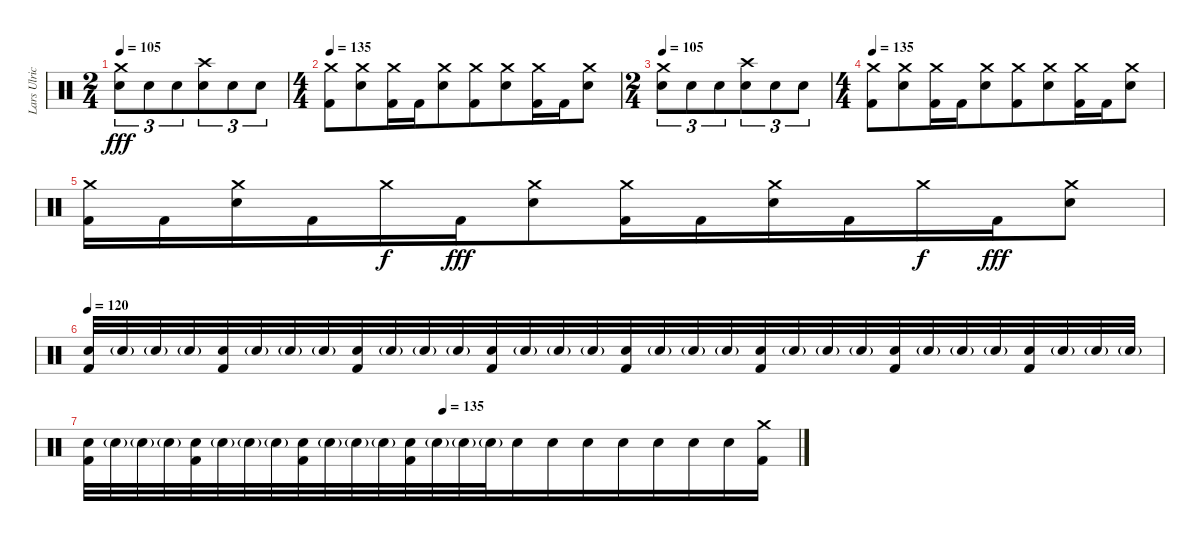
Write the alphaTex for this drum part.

\track ("Lars Ulrich" "Lars Ulric") {instrument percussion}
\staff {score}
\articulation defaults
\ts (2 4)
\tempo 105
\clef neutral
\ks aminor
("Crash medium (hit)" "Electric Snare (hit)").8{tu (3 2) dy fff beam merge} "Electric Snare (hit)".8{tu (3 2) beam merge} "Electric Snare (hit)".8{tu (3 2) beam merge} ("Crash high (hit)" "Electric Snare (hit)").8{tu (3 2) beam merge} "Electric Snare (hit)".8{tu (3 2) beam merge} "Electric Snare (hit)".8{tu (3 2)} |
\ts (4 4)
\tempo 135
("Crash medium (hit)" "Kick (hit) 2").8{beam merge} ("Crash medium (hit)" "Electric Snare (hit)").8{beam merge} ("Crash medium (hit)" "Kick (hit) 2").16{beam merge} "Kick (hit) 2".16{beam merge} ("Crash medium (hit)" "Electric Snare (hit)").8{beam merge} ("Crash medium (hit)" "Kick (hit) 2").8{beam merge} ("Crash medium (hit)" "Electric Snare (hit)").8{beam merge} ("Crash medium (hit)" "Kick (hit) 2").16{beam merge} "Kick (hit) 2".16{beam merge} ("Crash medium (hit)" "Electric Snare (hit)").8 |
\ts (2 4)
\tempo 105
("Crash medium (hit)" "Electric Snare (hit)").8{tu (3 2) beam merge} "Electric Snare (hit)".8{tu (3 2) beam merge} "Electric Snare (hit)".8{tu (3 2) beam merge} ("Crash high (hit)" "Electric Snare (hit)").8{tu (3 2) beam merge} "Electric Snare (hit)".8{tu (3 2) beam merge} "Electric Snare (hit)".8{tu (3 2)} |
\ts (4 4)
\tempo 135
("Crash medium (hit)" "Kick (hit) 2").8{beam merge} ("Crash medium (hit)" "Electric Snare (hit)").8{beam merge} ("Crash medium (hit)" "Kick (hit) 2").16{beam merge} "Kick (hit) 2".16{beam merge} ("Crash medium (hit)" "Electric Snare (hit)").8{beam merge} ("Crash medium (hit)" "Kick (hit) 2").8{beam merge} ("Crash medium (hit)" "Electric Snare (hit)").8{beam merge} ("Crash medium (hit)" "Kick (hit) 2").16{beam merge} "Kick (hit) 2".16{beam merge} ("Crash medium (hit)" "Electric Snare (hit)").8 |
("Crash medium (hit)" "Kick (hit) 2").16{beam merge} "Kick (hit) 2".16{beam merge} ("Crash medium (hit)" "Electric Snare (hit)").16{beam merge} "Kick (hit) 2".16{beam merge} "Crash medium (hit)".16{dy f beam merge} "Kick (hit) 2".16{dy fff beam merge} ("Crash medium (hit)" "Electric Snare (hit)").8{beam merge} ("Crash medium (hit)" "Kick (hit) 2").16{beam merge} "Kick (hit) 2".16{beam merge} ("Crash medium (hit)" "Electric Snare (hit)").16{beam merge} "Kick (hit) 2".16{beam merge} "Crash medium (hit)".16{dy f beam merge} "Kick (hit) 2".16{dy fff beam merge} ("Crash medium (hit)" "Electric Snare (hit)").8 |
\tempo 120
("Electric Snare (hit)" "Kick (hit) 2").32{beam merge} "Electric Snare (hit)"{g}.32{beam merge} "Electric Snare (hit)"{g}.32{beam merge} "Electric Snare (hit)"{g}.32{beam merge} ("Electric Snare (hit)" "Kick (hit) 2").32{beam merge} "Electric Snare (hit)"{g}.32{beam merge} "Electric Snare (hit)"{g}.32{beam merge} "Electric Snare (hit)"{g}.32{beam merge} ("Electric Snare (hit)" "Kick (hit) 2").32{beam merge} "Electric Snare (hit)"{g}.32{beam merge} "Electric Snare (hit)"{g}.32{beam merge} "Electric Snare (hit)"{g}.32{beam merge} ("Electric Snare (hit)" "Kick (hit) 2").32{beam merge} "Electric Snare (hit)"{g}.32{beam merge} "Electric Snare (hit)"{g}.32{beam merge} "Electric Snare (hit)"{g}.32{beam merge} ("Electric Snare (hit)" "Kick (hit) 2").32{beam merge} "Electric Snare (hit)"{g}.32{beam merge} "Electric Snare (hit)"{g}.32{beam merge} "Electric Snare (hit)"{g}.32{beam merge} ("Electric Snare (hit)" "Kick (hit) 2").32{beam merge} "Electric Snare (hit)"{g}.32{beam merge} "Electric Snare (hit)"{g}.32{beam merge} "Electric Snare (hit)"{g}.32{beam merge} ("Electric Snare (hit)" "Kick (hit) 2").32{beam merge} "Electric Snare (hit)"{g}.32{beam merge} "Electric Snare (hit)"{g}.32{beam merge} "Electric Snare (hit)"{g}.32{beam merge} ("Electric Snare (hit)" "Kick (hit) 2").32{beam merge} "Electric Snare (hit)"{g}.32{beam merge} "Electric Snare (hit)"{g}.32{beam merge} "Electric Snare (hit)"{g}.32 |
\tempo (135 0.5)
("Electric Snare (hit)" "Kick (hit) 2").32{beam merge} "Electric Snare (hit)"{g}.32{beam merge} "Electric Snare (hit)"{g}.32{beam merge} "Electric Snare (hit)"{g}.32{beam merge} ("Electric Snare (hit)" "Kick (hit) 2").32{beam merge} "Electric Snare (hit)"{g}.32{beam merge} "Electric Snare (hit)"{g}.32{beam merge} "Electric Snare (hit)"{g}.32{beam merge} ("Electric Snare (hit)" "Kick (hit) 2").32{beam merge} "Electric Snare (hit)"{g}.32{beam merge} "Electric Snare (hit)"{g}.32{beam merge} "Electric Snare (hit)"{g}.32{beam merge} ("Electric Snare (hit)" "Kick (hit) 2").32{beam merge} "Electric Snare (hit)"{g}.32{beam merge} "Electric Snare (hit)"{g}.32{beam merge} "Electric Snare (hit)"{g}.32{beam merge} "Electric Snare (hit)".16{beam merge} "Electric Snare (hit)".16{beam merge} "Electric Snare (hit)".16{beam merge} "Electric Snare (hit)".16{beam merge} "Electric Snare (hit)".16{beam merge} "Electric Snare (hit)".16{beam merge} "Electric Snare (hit)".16 ("Crash medium (hit)" "Kick (hit) 2").16
